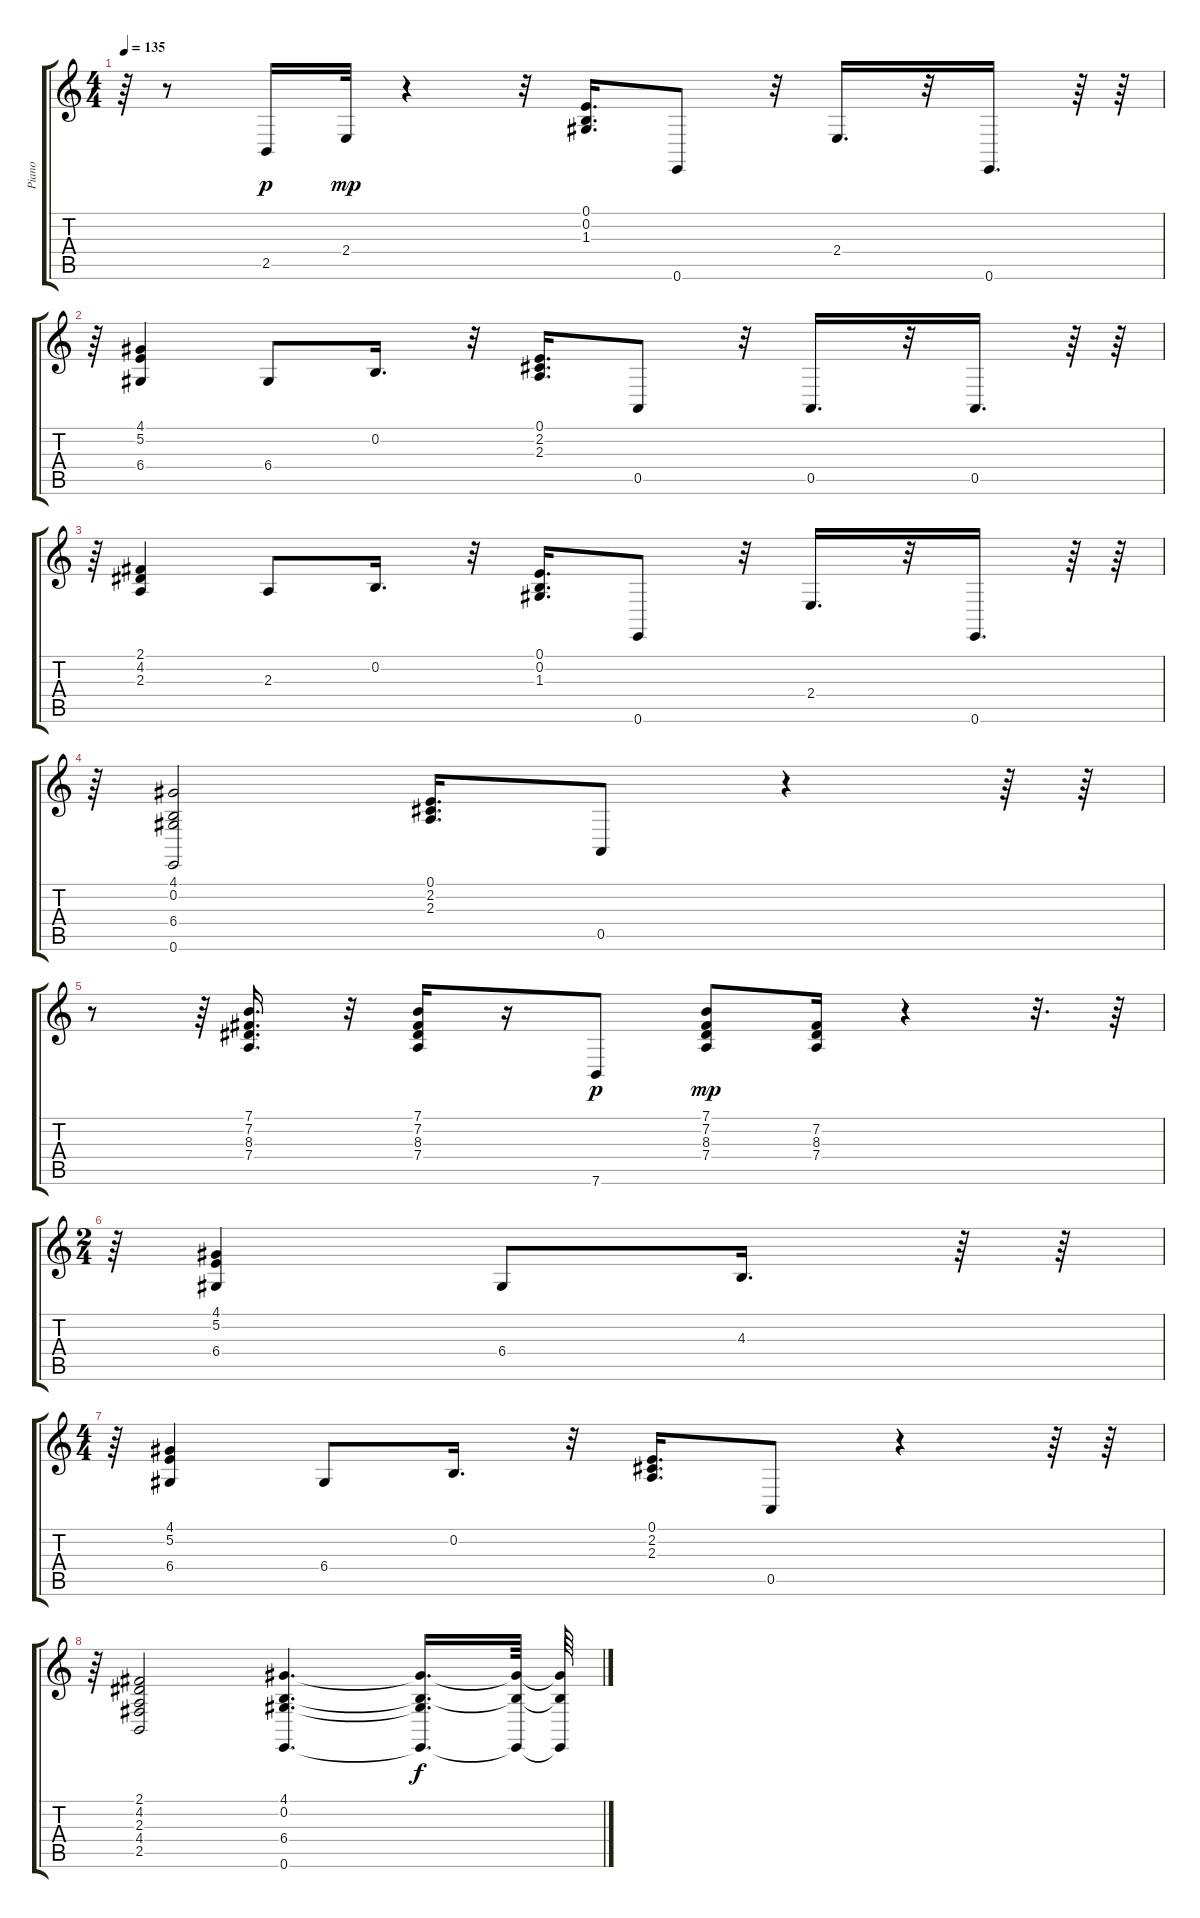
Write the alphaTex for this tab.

\track ("Piano   " "Piano   ") {instrument acousticgrandpiano}
\staff {score tabs}
\tuning (E4 B3 G3 D3 A2 E2) {hide}
\ts (4 4)
\tempo 135
\clef g2
\ks c
r.64{dy f} r.8 2.5.16{dy p} 2.4.32{dy mp} r.4 r.32 (0.1 0.2 1.3).16{d} 0.6.8 r.32 2.4.16{d} r.32 0.6.16{d} r.64 r.64 |
r.64 (4.1 5.2 6.4).4 6.4.8 0.2.16{d} r.32 (0.1 2.2 2.3).16{d} 0.5.8 r.32 0.5.16{d} r.32 0.5.16{d} r.64 r.64 |
r.64 (2.1 4.2 2.3).4 2.3.8 0.2.16{d} r.32 (0.1 0.2 1.3).16{d} 0.6.8 r.32 2.4.16{d} r.32 0.6.16{d} r.64 r.64 |
r.64 (4.1 0.2 6.4 0.6).2 (0.1 2.2 2.3).16{d} 0.5.8 r.4 r.64 r.64 |
r.8 r.64 (7.1 7.2 8.3 7.4).16{d} r.32 (7.1 7.2 8.3 7.4).16 r.16 7.6.8{dy p} (7.1 7.2 8.3 7.4).8{dy mp} (7.2 8.3 7.4).16 r.4 r.32{d} r.64 |
\ts (2 4)
r.64 (4.1 5.2 6.4).4 6.4.8 4.3.16{d} r.64 r.64 |
\ts (4 4)
r.64 (4.1 5.2 6.4).4 6.4.8 0.2.16{d} r.32 (0.1 2.2 2.3).16{d} 0.5.8 r.4 r.64 r.64 |
r.64 (2.1 4.2 2.3 4.4 2.5).2 (4.1 0.2 6.4 0.6).4{d} (4.1{t} 0.2{t} 6.4{t} 0.6{t}).16{d dy f} (4.1{t} 0.2{t} 0.6{t}).64 (4.1{t} 0.2{t} 0.6{t}).64
